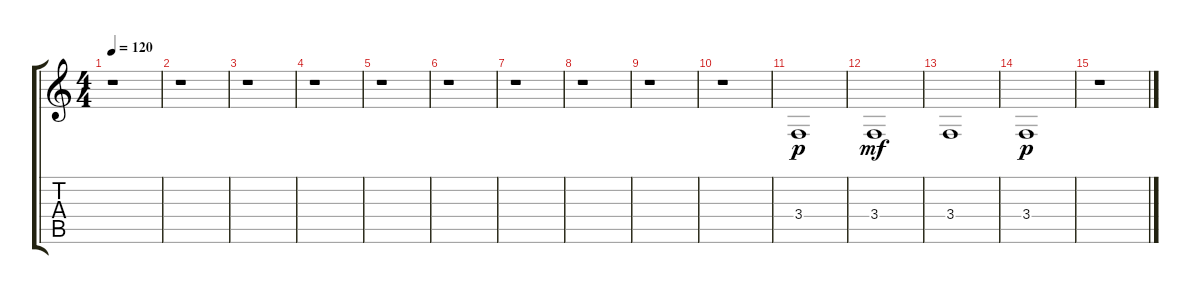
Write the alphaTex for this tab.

\track "" {instrument fx2soundtrack}
\staff {score tabs}
\tuning (E4 B3 G3 D3 A2 E2) {hide}
\ts (4 4)
\tempo 120
\clef g2
\ks c
r.1{dy p} |
r.1 |
r.1 |
r.1 |
r.1 |
r.1 |
r.1 |
r.1 |
r.1 |
r.1 |
3.4.1{volume 11 balance 8} |
3.4.1{dy mf} |
3.4.1 |
3.4.1{dy p} |
r.1
